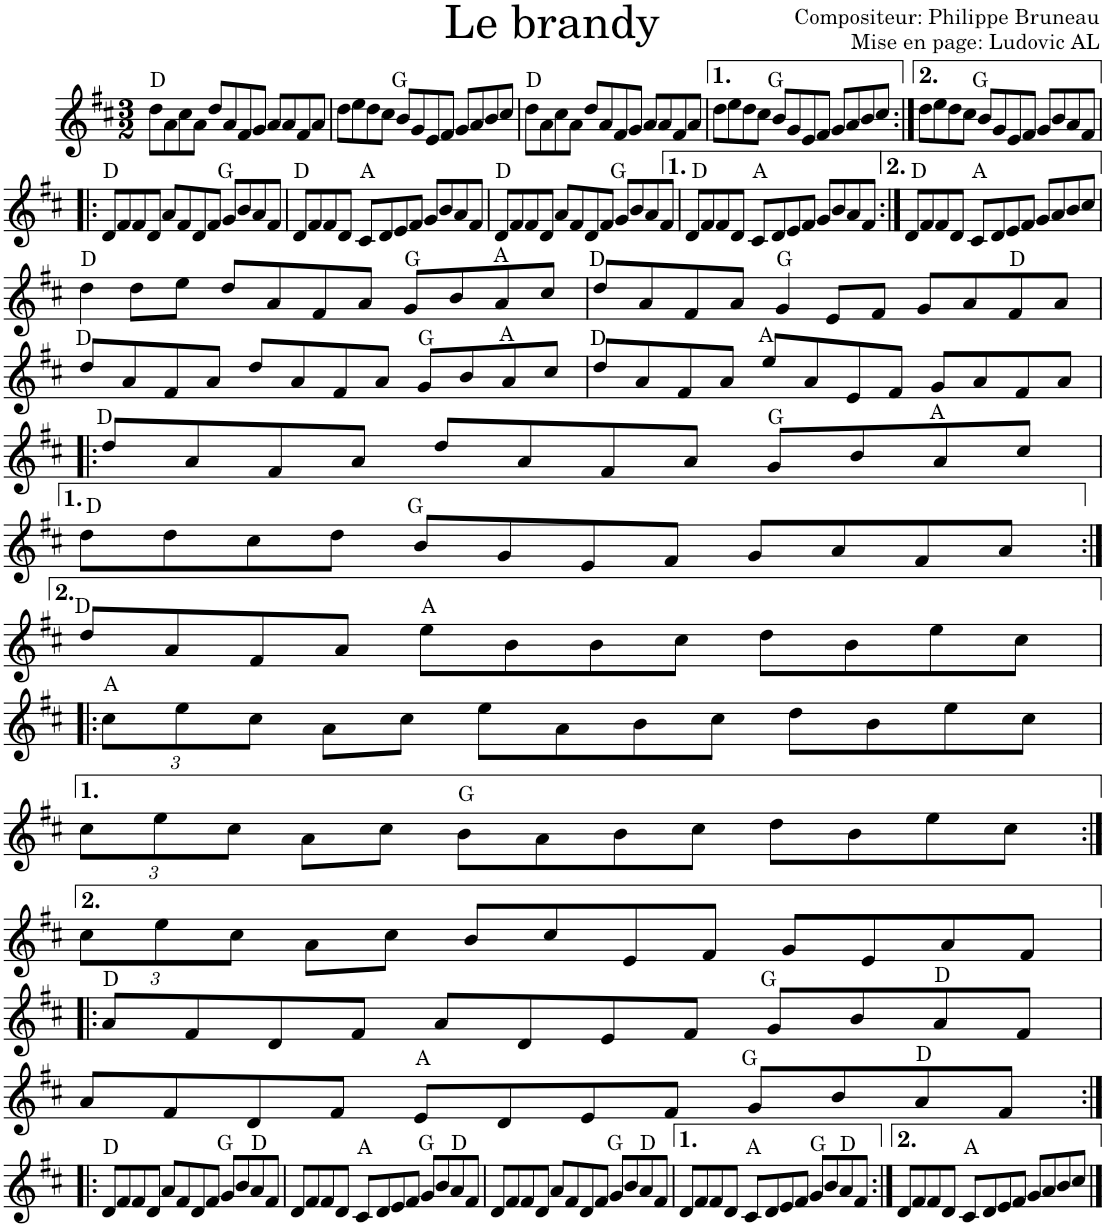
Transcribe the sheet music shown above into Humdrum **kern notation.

**kern	**harte
*part1	*part1
*staff1	*
*I"Voice	*
*I'V	*
*clefG2	*
*k[f#c#]	*
*M3/2	*
=1	=1
8dd\L	D:maj
8a\	.
8cc#\	.
8a\J	.
8dd/L	.
8a/	.
8f#/	.
8g/J	.
8a/L	.
8a/	.
8f#/	.
8a/J	.
=2	=2
8dd\L	.
8ee\	.
8dd\	.
8cc#\J	.
8b/L	G:maj
8g/	.
8e/	.
8f#/J	.
8g/L	.
8a/	.
8b/	.
8cc#/J	.
=3	=3
8dd\L	D:maj
8a\	.
8cc#\	.
8a\J	.
8dd/L	.
8a/	.
8f#/	.
8g/J	.
8a/L	.
8a/	.
8f#/	.
8a/J	.
=4	=4
8dd\L	.
8ee\	.
8dd\	.
8cc#\J	.
8b/L	G:maj
8g/	.
8e/	.
8f#/J	.
8g/L	.
8a/	.
8b/	.
8cc#/J	.
=5:|!	=5:|!
8dd\L	.
8ee\	.
8dd\	.
8cc#\J	.
8b/L	G:maj
8g/	.
8e/	.
8f#/J	.
8g/L	.
8b/	.
8a/	.
8f#/J	.
!!LO:LB:g=z
=6!|:	=6!|:
8d/L	D:maj
8f#/	.
8f#/	.
8d/J	.
8a/L	.
8f#/	.
8d/	.
8f#/J	.
8g/L	G:maj
8b/	.
8a/	.
8f#/J	.
=7	=7
8d/L	D:maj
8f#/	.
8f#/	.
8d/J	.
8c#/L	A:maj
8d/	.
8e/	.
8f#/J	.
8g/L	.
8b/	.
8a/	.
8f#/J	.
=8	=8
8d/L	D:maj
8f#/	.
8f#/	.
8d/J	.
8a/L	.
8f#/	.
8d/	.
8f#/J	.
8g/L	G:maj
8b/	.
8a/	.
8f#/J	.
=9	=9
8d/L	D:maj
8f#/	.
8f#/	.
8d/J	.
8c#/L	A:maj
8d/	.
8e/	.
8f#/J	.
8g/L	.
8b/	.
8a/	.
8f#/J	.
=10:|!	=10:|!
8d/L	D:maj
8f#/	.
8f#/	.
8d/J	.
8c#/L	A:maj
8d/	.
8e/	.
8f#/J	.
8g/L	.
8a/	.
8b/	.
8cc#/J	.
!!LO:LB:g=z
=11	=11
4dd\	D:maj
8dd\L	.
8ee\J	.
8dd/L	.
8a/	.
8f#/	.
8a/J	.
8g/L	G:maj
8b/	.
8a/	A:maj
8cc#/J	.
=12	=12
8dd/L	D:maj
8a/	.
8f#/	.
8a/J	.
4g/	G:maj
8e/L	.
8f#/J	.
8g/L	.
8a/	.
8f#/	D:maj
8a/J	.
!!LO:LB:g=z
=13	=13
8dd/L	D:maj
8a/	.
8f#/	.
8a/J	.
8dd/L	.
8a/	.
8f#/	.
8a/J	.
8g/L	G:maj
8b/	.
8a/	A:maj
8cc#/J	.
=14	=14
8dd/L	D:maj
8a/	.
8f#/	.
8a/J	.
8ee/L	A:maj
8a/	.
8e/	.
8f#/J	.
8g/L	.
8a/	.
8f#/	.
8a/J	.
!!LO:LB:g=z
=15!|:	=15!|:
8dd/L	D:maj
8a/	.
8f#/	.
8a/J	.
8dd/L	.
8a/	.
8f#/	.
8a/J	.
8g/L	G:maj
8b/	.
8a/	A:maj
8cc#/J	.
!!LO:LB:g=z
=16	=16
8dd\L	D:maj
8dd\	.
8cc#\	.
8dd\J	.
8b/L	G:maj
8g/	.
8e/	.
8f#/J	.
8g/L	.
8a/	.
8f#/	.
8a/J	.
!!LO:LB:g=z
=17:|!	=17:|!
8dd/L	D:maj
8a/	.
8f#/	.
8a/J	.
8ee\L	A:maj
8b\	.
8b\	.
8cc#\J	.
8dd\L	.
8b\	.
8ee\	.
8cc#\J	.
!!LO:LB:g=z
=18!|:	=18!|:
*Xbrackettup	*
12cc#\L	A:maj
12ee\	.
12cc#\J	.
8a\L	.
8cc#\J	.
8ee\L	.
8a\	.
8b\	.
8cc#\J	.
8dd\L	.
8b\	.
8ee\	.
8cc#\J	.
!!LO:LB:g=z
=19	=19
12cc#\L	.
12ee\	.
12cc#\J	.
8a\L	.
8cc#\J	.
8b\L	G:maj
8a\	.
8b\	.
8cc#\J	.
8dd\L	.
8b\	.
8ee\	.
8cc#\J	.
!!LO:LB:g=z
=20:|!	=20:|!
12cc#\L	.
12ee\	.
12cc#\J	.
8a\L	.
8cc#\J	.
8b/L	.
8cc#/	.
8e/	.
8f#/J	.
8g/L	.
8e/	.
8a/	.
8f#/J	.
!!LO:LB:g=z
=21!|:	=21!|:
8a/L	D:maj
8f#/	.
8d/	.
8f#/J	.
8a/L	.
8d/	.
8e/	.
8f#/J	.
8g/L	G:maj
8b/	.
8a/	D:maj
8f#/J	.
!!LO:LB:g=z
=22	=22
8a/L	.
8f#/	.
8d/	.
8f#/J	.
8e/L	A:maj
8d/	.
8e/	.
8f#/J	.
8g/L	G:maj
8b/	.
8a/	D:maj
8f#/J	.
!!LO:LB:g=z
=23:|!|:	=23:|!|:
8d/L	D:maj
8f#/	.
8f#/	.
8d/J	.
8a/L	.
8f#/	.
8d/	.
8f#/J	.
8g/L	G:maj
8b/	.
8a/	D:maj
8f#/J	.
=24	=24
8d/L	.
8f#/	.
8f#/	.
8d/J	.
8c#/L	A:maj
8d/	.
8e/	.
8f#/J	.
8g/L	G:maj
8b/	.
8a/	D:maj
8f#/J	.
=25	=25
8d/L	.
8f#/	.
8f#/	.
8d/J	.
8a/L	.
8f#/	.
8d/	.
8f#/J	.
8g/L	G:maj
8b/	.
8a/	D:maj
8f#/J	.
=26	=26
8d/L	.
8f#/	.
8f#/	.
8d/J	.
8c#/L	A:maj
8d/	.
8e/	.
8f#/J	.
8g/L	G:maj
8b/	.
8a/	D:maj
8f#/J	.
=27:|!	=27:|!
8d/L	.
8f#/	.
8f#/	.
8d/J	.
8c#/L	A:maj
8d/	.
8e/	.
8f#/J	.
8g/L	.
8a/	.
8b/	.
8cc#/J	.
==	==
*-	*-
